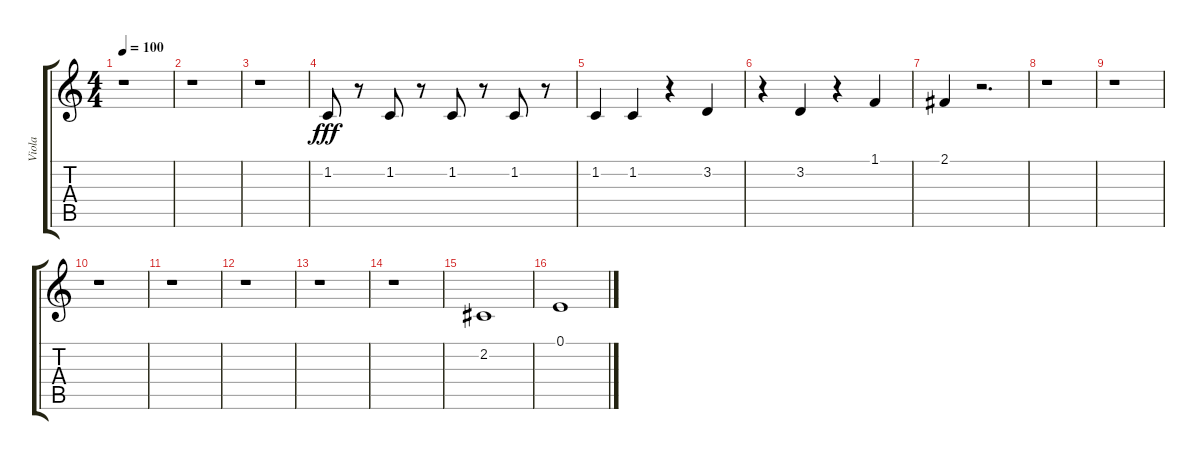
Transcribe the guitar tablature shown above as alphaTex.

\track ("Viola" "Viola") {instrument stringensemble1}
\staff {score tabs}
\tuning (E4 B3 G3 D3 A2 E2) {hide}
\ts (4 4)
\tempo 100
\clef g2
\ks c
r.1{dy fff} |
r.1 |
r.1 |
1.2.8 r.8 1.2.8 r.8 1.2.8 r.8 1.2.8 r.8 |
1.2.4 1.2.4 r.4 3.2.4 |
r.4 3.2.4 r.4 1.1.4 |
2.1.4 r.2{d} |
r.1 |
r.1 |
r.1 |
r.1 |
r.1 |
r.1 |
r.1 |
2.2.1 |
0.1.1
